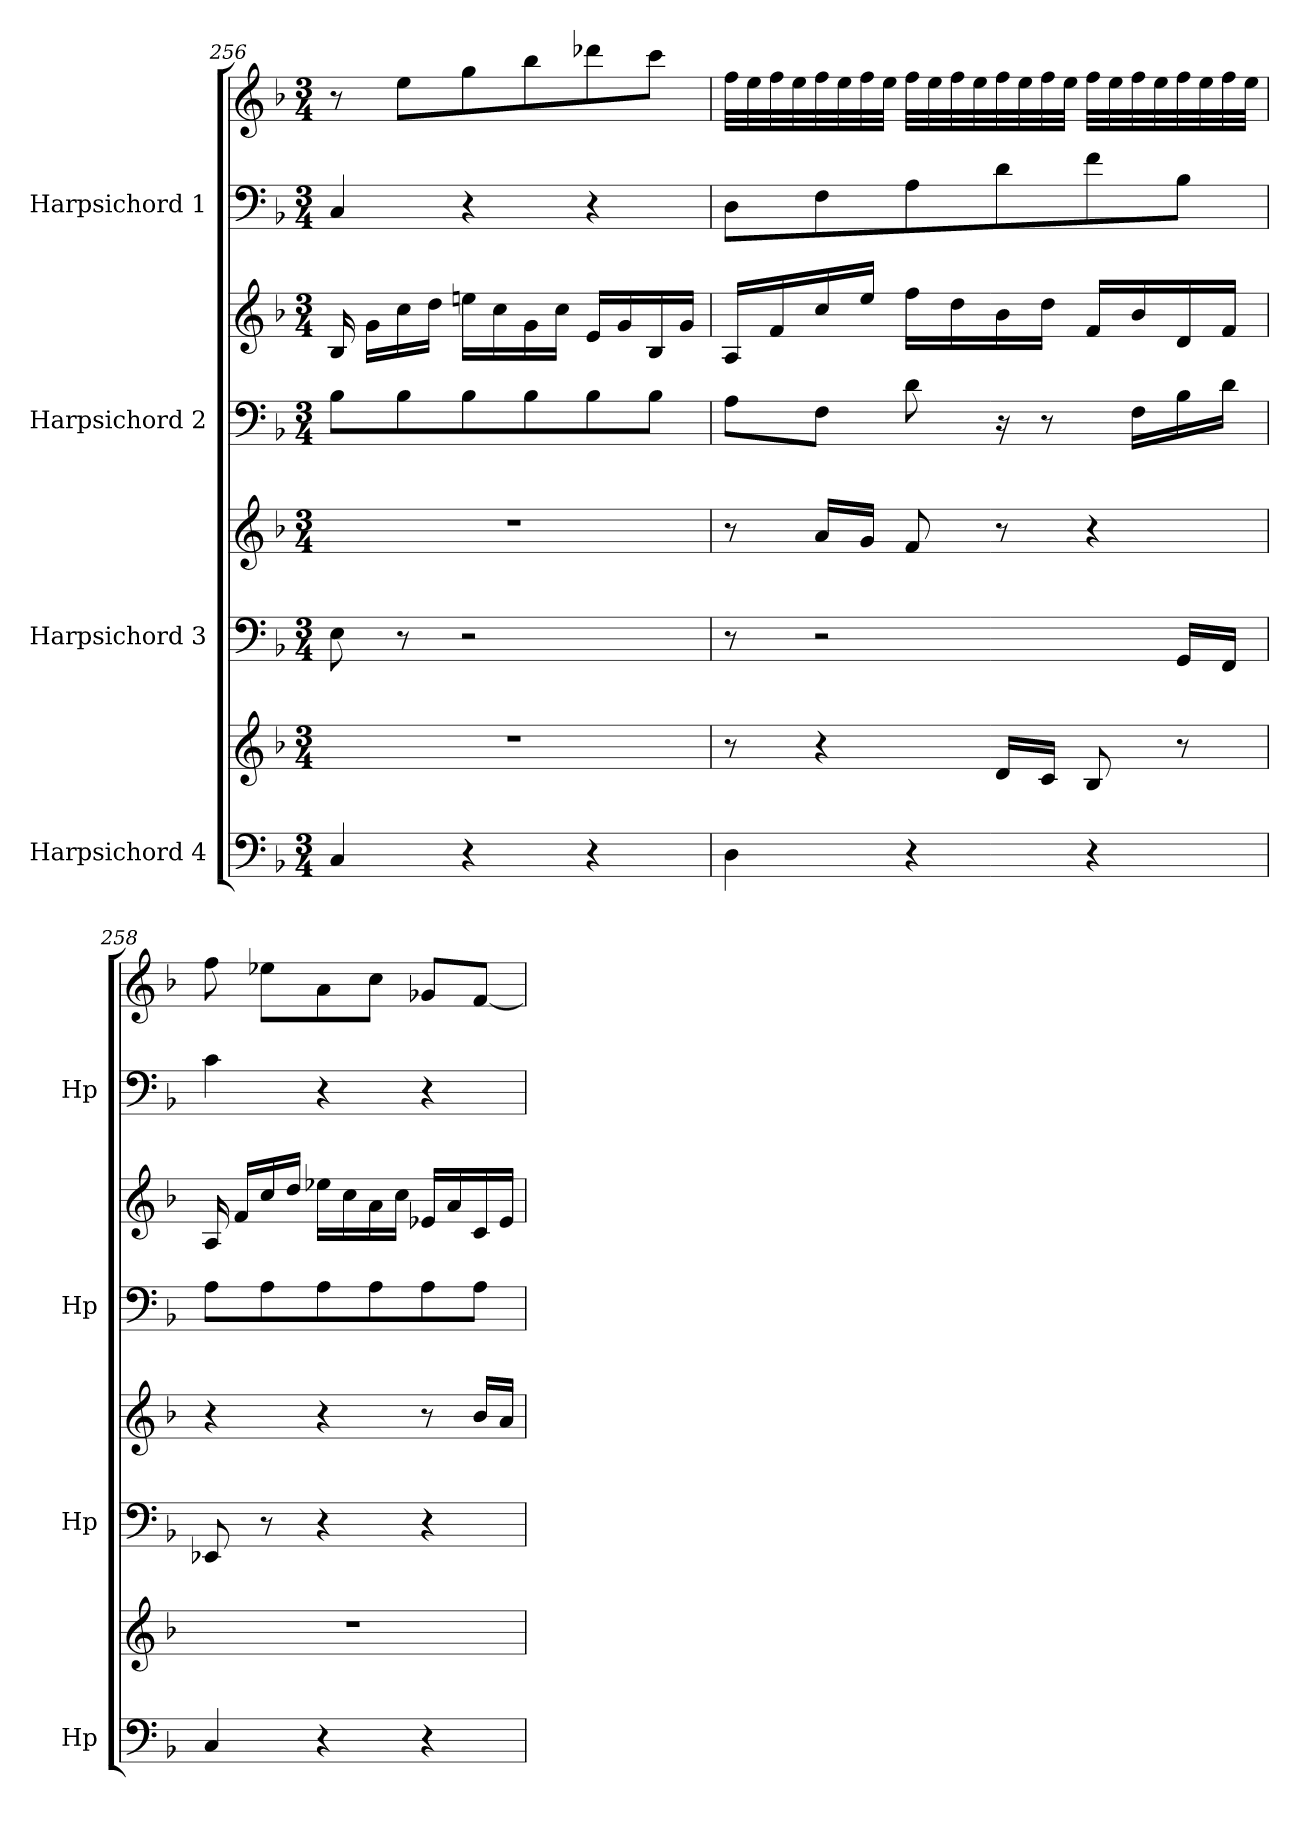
**kern	**kern	**kern	**kern	**kern	**kern	**kern	**kern
*part4	*part4	*part3	*part3	*part2	*part2	*part1	*part1
*staff8	*staff7	*staff6	*staff5	*staff4	*staff3	*staff2	*staff1
*I"Harpsichord 4	*	*I"Harpsichord 3	*	*I"Harpsichord 2	*	*I"Harpsichord 1	*
*I'Hp	*	*I'Hp	*	*I'Hp	*	*I'Hp	*
!!LO:LB:g=z
*clefF4	*clefG2	*clefF4	*clefG2	*clefF4	*clefG2	*clefF4	*clefG2
*k[b-]	*k[b-]	*k[b-]	*k[b-]	*k[b-]	*k[b-]	*k[b-]	*k[b-]
*M3/4	*M3/4	*M3/4	*M3/4	*M3/4	*M3/4	*M3/4	*M3/4
=256	=256	=256	=256	=256	=256	=256	=256
4C/	2.r	8E\	2.r	8B-\L	16B-/	4C/	8r
.	.	.	.	.	16g\LL	.	.
.	.	8r	.	8B-\	16cc\	.	8ee\L
.	.	.	.	.	16dd\JJ	.	.
4r	.	2r	.	8B-\	16een\LL	4r	8gg\
.	.	.	.	.	16cc\	.	.
.	.	.	.	8B-\	16g\	.	8bb-\
.	.	.	.	.	16cc\JJ	.	.
4r	.	.	.	8B-\	16e/LL	4r	8ddd-X\
.	.	.	.	.	16g/	.	.
.	.	.	.	8B-\J	16B-/	.	8ccc\J
.	.	.	.	.	16g/JJ	.	.
=257	=257	=257	=257	=257	=257	=257	=257
4D\	8r	8r	8r	8A\L	16A/LL	8D\L	32ff\LLL
.	.	.	.	.	.	.	32ee\
.	.	.	.	.	16f/	.	32ff\
.	.	.	.	.	.	.	32ee\
.	4r	2r	16a/LL	8F\J	16cc/	8F\	32ff\
.	.	.	.	.	.	.	32ee\
.	.	.	16g/JJ	.	16ee/JJ	.	32ff\
.	.	.	.	.	.	.	32ee\JJJ
4r	.	.	8f/	8d\	16ff\LL	8A\	32ff\LLL
.	.	.	.	.	.	.	32ee\
.	.	.	.	.	16dd\	.	32ff\
.	.	.	.	.	.	.	32ee\
.	16d/LL	.	8r	16r	16b-\	8d\	32ff\
.	.	.	.	.	.	.	32ee\
.	16c/JJ	.	.	8r	16dd\JJ	.	32ff\
.	.	.	.	.	.	.	32ee\JJJ
4r	8B-/	.	4r	.	16f/LL	8f\	32ff\LLL
.	.	.	.	.	.	.	32ee\
.	.	.	.	16F\LL	16b-/	.	32ff\
.	.	.	.	.	.	.	32ee\
.	8r	16GG/LL	.	16B-\	16d/	8B-\J	32ff\
.	.	.	.	.	.	.	32ee\
.	.	16FF/JJ	.	16d\JJ	16f/JJ	.	32ff\
.	.	.	.	.	.	.	32ee\JJJ
=258	=258	=258	=258	=258	=258	=258	=258
4C/	2.r	8EE-X/	4r	8A\L	16A/	4c\	8ff\
.	.	.	.	.	16f/LL	.	.
.	.	8r	.	8A\	16cc/	.	8ee-X\L
.	.	.	.	.	16dd/JJ	.	.
4r	.	4r	4r	8A\	16ee-X\LL	4r	8a\
.	.	.	.	.	16cc\	.	.
.	.	.	.	8A\	16a\	.	8cc\J
.	.	.	.	.	16cc\JJ	.	.
4r	.	4r	8r	8A\	16e-X/LL	4r	8g-X/L
.	.	.	.	.	16a/	.	.
.	.	.	16b-/LL	8A\J	16c/	.	[8f/J
.	.	.	16a/JJ	.	16e-/JJ	.	.
=	=	=	=	=	=	=	=
*-	*-	*-	*-	*-	*-	*-	*-
